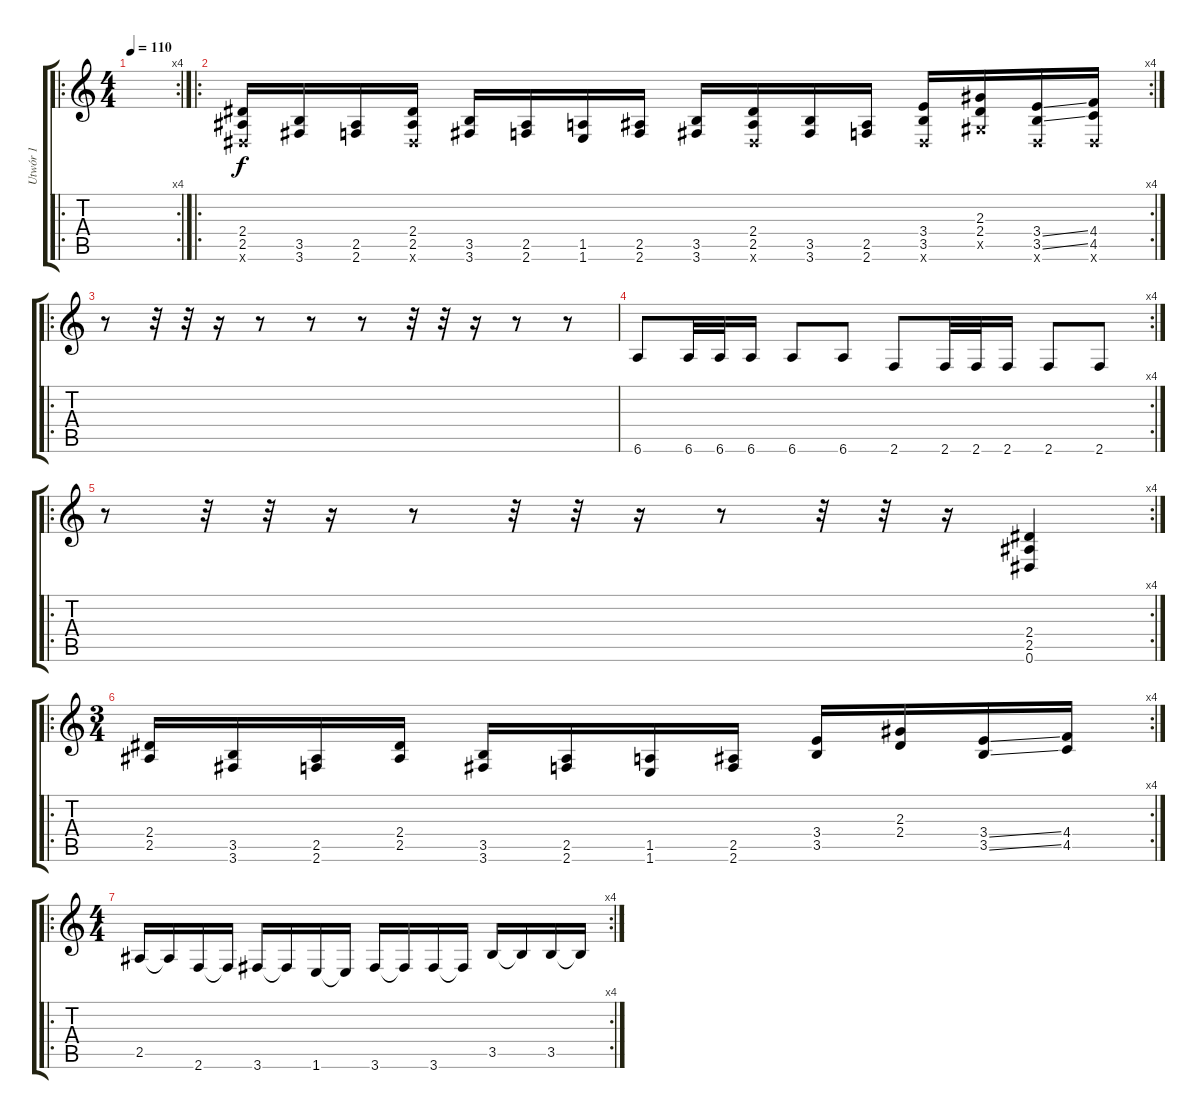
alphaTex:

\track ("Utwór 1" "Utwór 1") {instrument distortionguitar}
\staff {score tabs}
\tuning (Eb4 Bb3 Gb3 Db3 Ab2 Eb2) {hide}
\ro
\rc 4
\ts (4 4)
\tempo 110
\clef g2
\ks c
|
\ro
\rc 4
(2.4 2.5 0.6{x}).16 (3.5 3.6).16 (2.5 2.6).16 (2.4 2.5 0.6{x}).16 (3.5 3.6).16 (2.5 2.6).16 (1.5 1.6).16 (2.5 2.6).16 (3.5 3.6).16 (2.4 2.5 0.6{x}).16 (3.5 3.6).16 (2.5 2.6).16 (3.4 3.5 0.6{x}).16 (2.3 2.4 0.5{x}).16 (3.4{ss} 3.5{ss} 0.6{x}).16 (4.4 4.5 0.6{x}).16 |
\ro
r.8 r.32 r.32 r.16 r.8 r.8 r.8 r.32 r.32 r.16 r.8 r.8 |
\rc 4
6.6.8 6.6.32 6.6.32 6.6.16 6.6.8 6.6.8 2.6.8 2.6.32 2.6.32 2.6.16 2.6.8 2.6.8 |
\ro
\rc 4
r.8 r.32 r.32 r.16 r.8 r.32 r.32 r.16 r.8 r.32 r.32 r.16 (2.4 2.5 0.6).4 |
\ro
\rc 4
\ts (3 4)
(2.4 2.5).16 (3.5 3.6).16 (2.5 2.6).16 (2.4 2.5).16 (3.5 3.6).16 (2.5 2.6).16 (1.5 1.6).16 (2.5 2.6).16 (3.4 3.5).16 (2.3 2.4).16 (3.4{ss} 3.5{ss}).16 (4.4 4.5).16 |
\ro
\rc 4
\ts (4 4)
2.5.16 2.5{t}.16 2.6.16 2.6{t}.16 3.6.16 3.6{t}.16 1.6.16 1.6{t}.16 3.6.16 3.6{t}.16 3.6.16 3.6{t}.16 3.5.16 3.5{t}.16 3.5.16 3.5{t}.16
